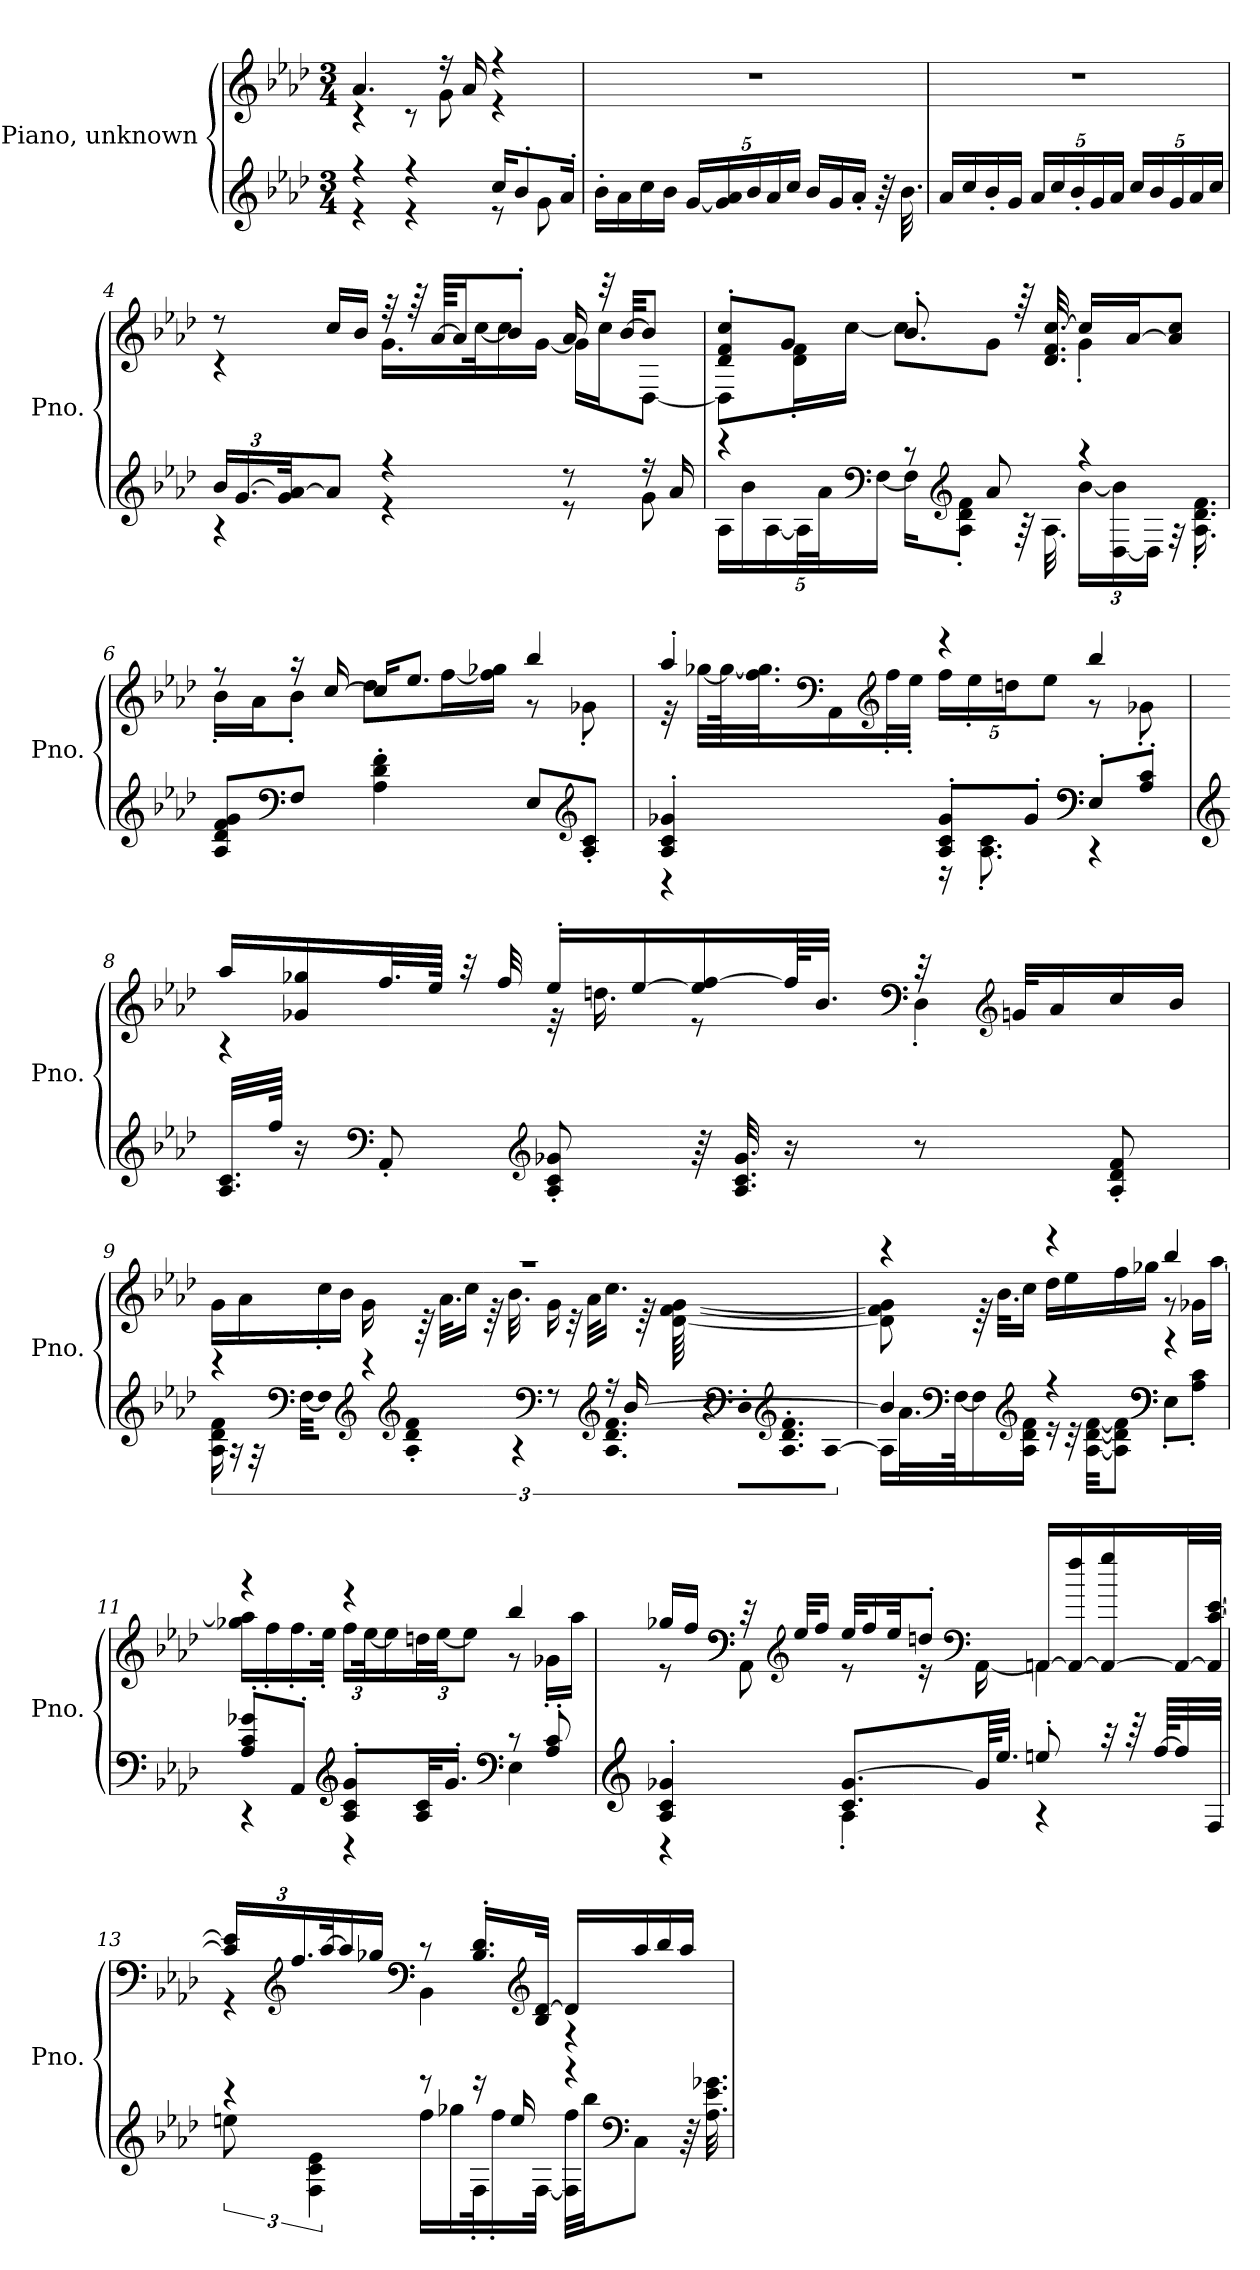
**kern	**kern
*part1	*part1
*staff2	*staff1
*I"Piano, unknown	*
*I'Pno.	*
*clefG2	*clefG2
*k[b-e-a-d-]	*k[b-e-a-d-]
*M3/4	*M3/4
*MM182	*MM182
=1	=1
*^	*^
4r	4r	4.a-/	4r
4r	4r	.	8r
.	.	16r	8g\
.	.	16a-/	.
16cc/KL	8r	4r	4r
8b-'/	.	.	.
.	8g\	.	.
16a-'/Jk	.	.	.
*v	*v	*	*
*	*v	*v
=2	=2
16b-'\LL	2.r
16a-\	.
16cc\	.
16b-\JJ	.
*Xbrackettup	*
[20g/LL	.
20g/] 20a-/	.
20b-/	.
20a-/	.
20cc/JJ	.
16b-/LL	.
16g/	.
16a-'/JJ	.
64r	.
32.b-\	.
=3	=3
16a-/LL	2.r
16cc/	.
16b-'/	.
16g/JJ	.
20a-/LL	.
20cc/	.
20b-'/	.
20g/	.
20a-/JJ	.
20cc/LL	.
20b-/	.
20g/	.
20a-/	.
20cc/JJ	.
!!LO:LB:g=z
=4	=4
*^	*^
24b-/LL	4r	8r	4r
[24.g/	.	.	.
48g/] [48a-/JK	.	.	.
8a-/J]	.	16cc/LL	.
.	.	16b-/JJ	.
4r	4r	32r	16.g\LL
.	.	64r	.
.	.	[64a-/KKLL	.
.	.	16a-/J]	.
.	.	.	[32cc\K
.	.	8b-'/J	16cc\]
.	.	.	[16g\JJ
8r	8r	16a-/	16g\LL]
.	.	32r	16cc\J
.	.	[32b-/KKL	.
16r	8g\	8b-/J]	[8D-\J
16a-/	.	.	.
!!LO:LB:g=z	!!
=5	=5	=5	=5
4r	20A-\LL	8d-/' 8f/' 8cc/'L	8D-\L]
.	20b-\	.	.
.	[20A-\	.	.
.	.	8g/J	16d-\' 16f\'L
.	40A-\L]	.	.
.	40a-\J	.	.
.	.	.	[16cc\JJ
*clefF4	*	*	*
.	[20F\JJ	.	.
8r	16F\KL]	8.b-'/	8cc\L]
*clefG2	*	*	*
.	8A-\' 8d-\' 8f\'J	.	.
8a-/	.	.	8g\J
.	64r	64r	.
.	32.A-\	32.d-/ 32.f/ [32.cc/	.
4r	[24b-\LL	16cc/LL]	4g'\
.	[24D-\ 24b-\]	.	.
.	.	[16a-/J	.
.	24D-\JJ]	.	.
.	32r	8a-/] 8cc/J	.
.	16.A-\' 16.d-\' 16.f\'	.	.
*v	*v	*	*
=6	=6	=6
8A-/ 8d-/ 8f/ 8g/L	8r	16b-'\LL
.	.	16a-\J
*clefF4	*	*
8F/J	16r	8b-'\J
.	[16cc/	.
4A-\' 4d-\' 4f\'	16cc/KL]	8dd-\L
.	8.ee-/J	.
.	.	[16ff\L
.	.	16ff\] 16gg-X\JJ
8E-/L	4bb-/	8r
*clefG2	*	*
8A-/' 8c/'J	.	8g-X'\
!!LO:LB:g=z	!!
=7	=7	=7
*^	*	*
4A-/' 4c/' 4g-X/'	4r	4aa-'/	32r
.	.	.	[32gg-X\LLL
.	.	.	64gg-\K_
.	.	.	32.ff\ 32.gg-\]J
*	*	*clefF4	*
.	.	.	16AA-\
*	*	*clefG2	*
.	.	.	32ff'\L
.	.	.	32ee-'\JJJ
*	*	*	*Xbrackettup
8A-/' 8c/' 8g-/'L	16r	4r	20ff\LL
.	.	.	20ee-'\
.	8.A-\' 8.c\'	.	.
.	.	.	20ddn\J
8g-'/J	.	.	.
.	.	.	10ee-\J
*clefF4	*	*	*
8E-'/L	4r	4bb-/	8r
8A-/' 8c/'J	.	.	8g-X'\
*v	*v	*	*
!!LO:LB:g=z	!!
=8	=8	=8
*clefG2	*	*
32.A-/ 32.c/LLL	16aa-/LL	4r
64ff/JJJk	.	.
16r	16g-X/ 16gg-X/	.
*clefF4	*	*
8AA-'/	32.ff/L	.
.	64ee-/JJJk	.
.	32r	.
.	32ff/	.
*clefG2	*	*
8A-/' 8c/' 8g-X/'	16ee-'/LL	32r
.	.	16.ddn\
.	[16ee-/	.
64r	16ee-/] [16ff/	8r
32.A-/ 32.c/ 32.g-/	.	.
16r	64ff/KL]	.
.	32.b-/JJJ	.
*	*clefF4	*
8r	32r	4D-'\
*	*clefG2	*
.	32gn/KLL	.
.	16a-/	.
8A-/' 8d-/' 8f/'	16cc/	.
.	16b-/JJ	.
!!LO:LB:g=z	!!
=9	=9	=9
*^	*	*
*	*brackettup	*	*
4r	24A-\ 24d-\ 24f\	2.r	16g\LL
.	24r	.	.
.	.	.	16a-\
.	48r	.	.
*clefF4	*	*	*
.	[48F\KKL	.	.
.	8F\J]	.	16cc'\
.	.	.	16b-\JJ
*clefG2	*	*	*
4r	8A-\' 8d-\' 8f\'	.	16g\
.	.	.	64r
.	.	.	32.a-\KLL
.	64r	.	16cc\JJ
.	32.A-\ 32.d-\ 32.f\	.	.
.	16r	.	64r
.	.	.	32.b-\
*clefF4	*	*	*
8r	8D-'\L	.	16g\
.	.	.	32r
.	.	.	32a-\KLL
*clefG2	*	*	*
16r	16.A-\' 16.d-\' 16.f\'L	.	16.cc\JJ
[16b-/	.	.	.
.	[32A-\JJk	.	64r
.	.	.	[64d-\ [64f\ [64g\
!!LO:PB:g=z	!!
=10	=10	=10	=10
4b-/]	16A-\LL]	4r	8d-\] 8f\] 8g\]
.	32.a-\L	.	.
*clefF4	*	*	*
.	[64F\JK	.	.
.	16F\]	.	64r
.	.	.	32.b-\KLL
*clefG2	*	*	*
.	16A-\ 16d-\ 16f\JJ	.	16cc\JJ
4r	16r	4r	16dd-\LL
.	32r	.	16ee-\
.	[32A-\ [32d-\ [32f\KKL	.	.
.	8A-\] 8d-\] 8f\]J	.	16ff\
.	.	.	16gg-X\JJ
*clefF4	*	*	*
4r	8E-'\L	4bb-/	8r
.	8A-\' 8c\'J	.	16g-X\LL
.	.	.	[16aa-\JJ
=11	=11	=11	=11
8A-/' 8c/' 8g-X/'L	4r	4r	16gg-X\ 16aa-\]LL
.	.	.	16ff'\
8AA-'/J	.	.	16.ff'\
.	.	.	32ee-'\JJk
*clefG2	*	*	*
8A-/' 8c/' 8g-/'L	4r	4r	24ff\LL
.	.	.	[48ee-\K
.	.	.	16ee-\]
32A-/ 32c/KL	.	.	48ddn\L
.	.	.	[48ee-\JJ
16.g-'/JJ	.	.	.
.	.	.	12ee-\J]
*clefF4	*	*	*
8r	4E-\	4bb-/	8r
8A-/' 8c/'	.	.	16g-X'\LL
.	.	.	16aa-\JJ
!!LO:LB:g=z	!!
=12	=12	=12	=12
*clefG2	*	*	*
4A-/' 4c/' 4g-X/'	4r	16gg-X/LL	8r
.	.	16ff/JJ	.
*	*	*clefF4	*
.	.	32r	8AA-\
*	*	*clefG2	*
.	.	32ee-/KLL	.
.	.	16ff/JJ	.
8.c/ [8.g-/L	4A-'\	32ee-/KLL	8r
.	.	16ff/	.
.	.	32ee-/JK	.
.	.	8ddn'/J	16r
*	*	*clefF4	*
64g-/KLL]	.	.	[16AA-\
32.ee-/JJJ	.	.	.
8een'/	4r	[16AAn/LL	4AA-\]
.	.	16AA/_ 16ff/	.
32r	.	16AA/_ 16gg-/	.
64r	.	.	.
[64ff/KLLL	.	.	.
32ff/]	.	32AA/L_	.
32F/JJJ	.	32AA/] [32c/ [32e-/JJJ	.
!!LO:LB:g=z	!!
=13	=13	=13	=13
4r	12een\	24c/] 24e-/]LL	4r
*	*	*clefG2	*
.	.	24.ff/	.
.	6F\ 6c\ 6e-\	.	.
.	.	[48aa-/K	.
.	.	16aa-/]	.
.	.	16gg-X/JJ	.
*	*	*clefF4	*
8r	16ff\LL	8r	4BB-\
.	16gg-X\	.	.
16r	32F'\K	16.B-/' 16.d-/'LL	.
.	16ff'\	.	.
16ee/	.	.	.
*	*	*clefG2	*
.	[32F\JJk	32B-/ [32d-/JJk	.
4r	32F\] 32ff\LLL	16d-/LL]	4r
.	32bb-\JJ	.	.
*clefF4	*	*	*
.	8C\J	16aa-/	.
.	.	16bb-/	.
.	64r	16aa-/JJ	.
.	32.A-\ 32.e-\ 32.g-X\	.	.
*v	*v	*	*
*	*v	*v
=	=
*-	*-
